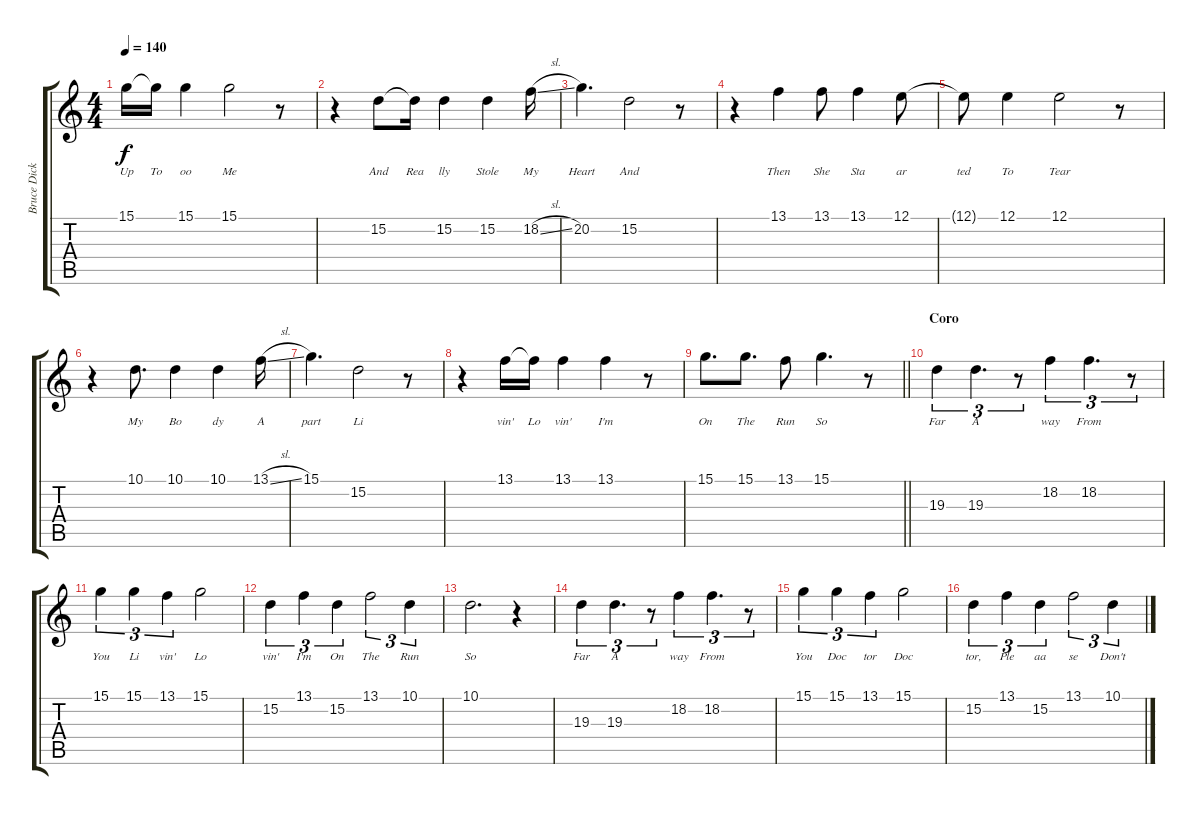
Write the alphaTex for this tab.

\track ("Bruce Dickinson" "Bruce Dick") {instrument lead2sawtooth}
\staff {score tabs}
\tuning (E4 B3 G3 D3 A2 E2) {hide}
\ts (4 4)
\tempo 140
\clef g2
\ks c
15.1.16{lyrics (0 "Up") lyrics (1 "") lyrics (2 "") lyrics (3 "") lyrics (4 "") dy f} 15.1{t}.16{lyrics (0 "To") lyrics (1 "") lyrics (2 "") lyrics (3 "") lyrics (4 "")} 15.1.4{lyrics (0 "oo") lyrics (1 "") lyrics (2 "") lyrics (3 "") lyrics (4 "")} 15.1.2{lyrics (0 "Me") lyrics (1 "") lyrics (2 "") lyrics (3 "") lyrics (4 "")} r.8 |
r.4 15.2.8{lyrics (0 "And") lyrics (1 "") lyrics (2 "") lyrics (3 "") lyrics (4 "")} 15.2{t}.16{lyrics (0 "Rea") lyrics (1 "") lyrics (2 "") lyrics (3 "") lyrics (4 "")} 15.2.4{lyrics (0 "lly") lyrics (1 "") lyrics (2 "") lyrics (3 "") lyrics (4 "")} 15.2.4{lyrics (0 "Stole") lyrics (1 "") lyrics (2 "") lyrics (3 "") lyrics (4 "")} 18.2{sl}.16{lyrics (0 "My") lyrics (1 "") lyrics (2 "") lyrics (3 "") lyrics (4 "")} |
20.2.4{d lyrics (0 "Heart") lyrics (1 "") lyrics (2 "") lyrics (3 "") lyrics (4 "")} 15.2.2{lyrics (0 "And") lyrics (1 "") lyrics (2 "") lyrics (3 "") lyrics (4 "")} r.8 |
r.4 13.1.4{lyrics (0 "Then") lyrics (1 "") lyrics (2 "") lyrics (3 "") lyrics (4 "")} 13.1.8{lyrics (0 "She") lyrics (1 "") lyrics (2 "") lyrics (3 "") lyrics (4 "")} 13.1.4{lyrics (0 "Sta") lyrics (1 "") lyrics (2 "") lyrics (3 "") lyrics (4 "")} 12.1.8{lyrics (0 "ar") lyrics (1 "") lyrics (2 "") lyrics (3 "") lyrics (4 "")} |
12.1{t}.8{lyrics (0 "ted") lyrics (1 "") lyrics (2 "") lyrics (3 "") lyrics (4 "")} 12.1.4{lyrics (0 "To") lyrics (1 "") lyrics (2 "") lyrics (3 "") lyrics (4 "")} 12.1.2{lyrics (0 "Tear") lyrics (1 "") lyrics (2 "") lyrics (3 "") lyrics (4 "")} r.8 |
r.4 10.1.8{d lyrics (0 "My") lyrics (1 "") lyrics (2 "") lyrics (3 "") lyrics (4 "")} 10.1.4{lyrics (0 "Bo") lyrics (1 "") lyrics (2 "") lyrics (3 "") lyrics (4 "")} 10.1.4{lyrics (0 "dy") lyrics (1 "") lyrics (2 "") lyrics (3 "") lyrics (4 "")} 13.1{sl}.16{lyrics (0 "A") lyrics (1 "") lyrics (2 "") lyrics (3 "") lyrics (4 "")} |
15.1.4{d lyrics (0 "part") lyrics (1 "") lyrics (2 "") lyrics (3 "") lyrics (4 "")} 15.2.2{lyrics (0 "Li") lyrics (1 "") lyrics (2 "") lyrics (3 "") lyrics (4 "")} r.8 |
r.4 13.1.16{lyrics (0 "vin'") lyrics (1 "") lyrics (2 "") lyrics (3 "") lyrics (4 "")} 13.1{t}.16{lyrics (0 "Lo") lyrics (1 "") lyrics (2 "") lyrics (3 "") lyrics (4 "")} 13.1.4{lyrics (0 "vin'") lyrics (1 "") lyrics (2 "") lyrics (3 "") lyrics (4 "")} 13.1.4{lyrics (0 "I'm") lyrics (1 "") lyrics (2 "") lyrics (3 "") lyrics (4 "")} r.8 |
\barLineRight lightlight
15.1.8{d lyrics (0 "On") lyrics (1 "") lyrics (2 "") lyrics (3 "") lyrics (4 "")} 15.1.8{d lyrics (0 "The") lyrics (1 "") lyrics (2 "") lyrics (3 "") lyrics (4 "")} 13.1.8{lyrics (0 "Run") lyrics (1 "") lyrics (2 "") lyrics (3 "") lyrics (4 "")} 15.1.4{d lyrics (0 "So") lyrics (1 "") lyrics (2 "") lyrics (3 "") lyrics (4 "")} r.8 |
\section ("" "Coro")
19.3.4{tu (3 2) lyrics (0 "Far") lyrics (1 "") lyrics (2 "") lyrics (3 "") lyrics (4 "")} 19.3.4{d tu (3 2) lyrics (0 "A") lyrics (1 "") lyrics (2 "") lyrics (3 "") lyrics (4 "")} r.8{tu (3 2)} 18.2.4{tu (3 2) lyrics (0 "way") lyrics (1 "") lyrics (2 "") lyrics (3 "") lyrics (4 "")} 18.2.4{d tu (3 2) lyrics (0 "From") lyrics (1 "") lyrics (2 "") lyrics (3 "") lyrics (4 "")} r.8{tu (3 2)} |
15.1.4{tu (3 2) lyrics (0 "You") lyrics (1 "") lyrics (2 "") lyrics (3 "") lyrics (4 "")} 15.1.4{tu (3 2) lyrics (0 "Li") lyrics (1 "") lyrics (2 "") lyrics (3 "") lyrics (4 "")} 13.1.4{tu (3 2) lyrics (0 "vin'") lyrics (1 "") lyrics (2 "") lyrics (3 "") lyrics (4 "")} 15.1.2{lyrics (0 "Lo") lyrics (1 "") lyrics (2 "") lyrics (3 "") lyrics (4 "")} |
15.2.4{tu (3 2) lyrics (0 "vin'") lyrics (1 "") lyrics (2 "") lyrics (3 "") lyrics (4 "")} 13.1.4{tu (3 2) lyrics (0 "I'm") lyrics (1 "") lyrics (2 "") lyrics (3 "") lyrics (4 "")} 15.2.4{tu (3 2) lyrics (0 "On") lyrics (1 "") lyrics (2 "") lyrics (3 "") lyrics (4 "")} 13.1.2{tu (3 2) lyrics (0 "The") lyrics (1 "") lyrics (2 "") lyrics (3 "") lyrics (4 "")} 10.1.4{tu (3 2) lyrics (0 "Run") lyrics (1 "") lyrics (2 "") lyrics (3 "") lyrics (4 "")} |
10.1.2{d lyrics (0 "So") lyrics (1 "") lyrics (2 "") lyrics (3 "") lyrics (4 "")} r.4 |
19.3.4{tu (3 2) lyrics (0 "Far") lyrics (1 "") lyrics (2 "") lyrics (3 "") lyrics (4 "")} 19.3.4{d tu (3 2) lyrics (0 "A") lyrics (1 "") lyrics (2 "") lyrics (3 "") lyrics (4 "")} r.8{tu (3 2)} 18.2.4{tu (3 2) lyrics (0 "way") lyrics (1 "") lyrics (2 "") lyrics (3 "") lyrics (4 "")} 18.2.4{d tu (3 2) lyrics (0 "From") lyrics (1 "") lyrics (2 "") lyrics (3 "") lyrics (4 "")} r.8{tu (3 2)} |
15.1.4{tu (3 2) lyrics (0 "You") lyrics (1 "") lyrics (2 "") lyrics (3 "") lyrics (4 "")} 15.1.4{tu (3 2) lyrics (0 "Doc") lyrics (1 "") lyrics (2 "") lyrics (3 "") lyrics (4 "")} 13.1.4{tu (3 2) lyrics (0 "tor") lyrics (1 "") lyrics (2 "") lyrics (3 "") lyrics (4 "")} 15.1.2{lyrics (0 "Doc") lyrics (1 "") lyrics (2 "") lyrics (3 "") lyrics (4 "")} |
15.2.4{tu (3 2) lyrics (0 "tor,") lyrics (1 "") lyrics (2 "") lyrics (3 "") lyrics (4 "")} 13.1.4{tu (3 2) lyrics (0 "Ple") lyrics (1 "") lyrics (2 "") lyrics (3 "") lyrics (4 "")} 15.2.4{tu (3 2) lyrics (0 "aa") lyrics (1 "") lyrics (2 "") lyrics (3 "") lyrics (4 "")} 13.1.2{tu (3 2) lyrics (0 "se") lyrics (1 "") lyrics (2 "") lyrics (3 "") lyrics (4 "")} 10.1.4{tu (3 2) lyrics (0 "Don't") lyrics (1 "") lyrics (2 "") lyrics (3 "") lyrics (4 "")}
